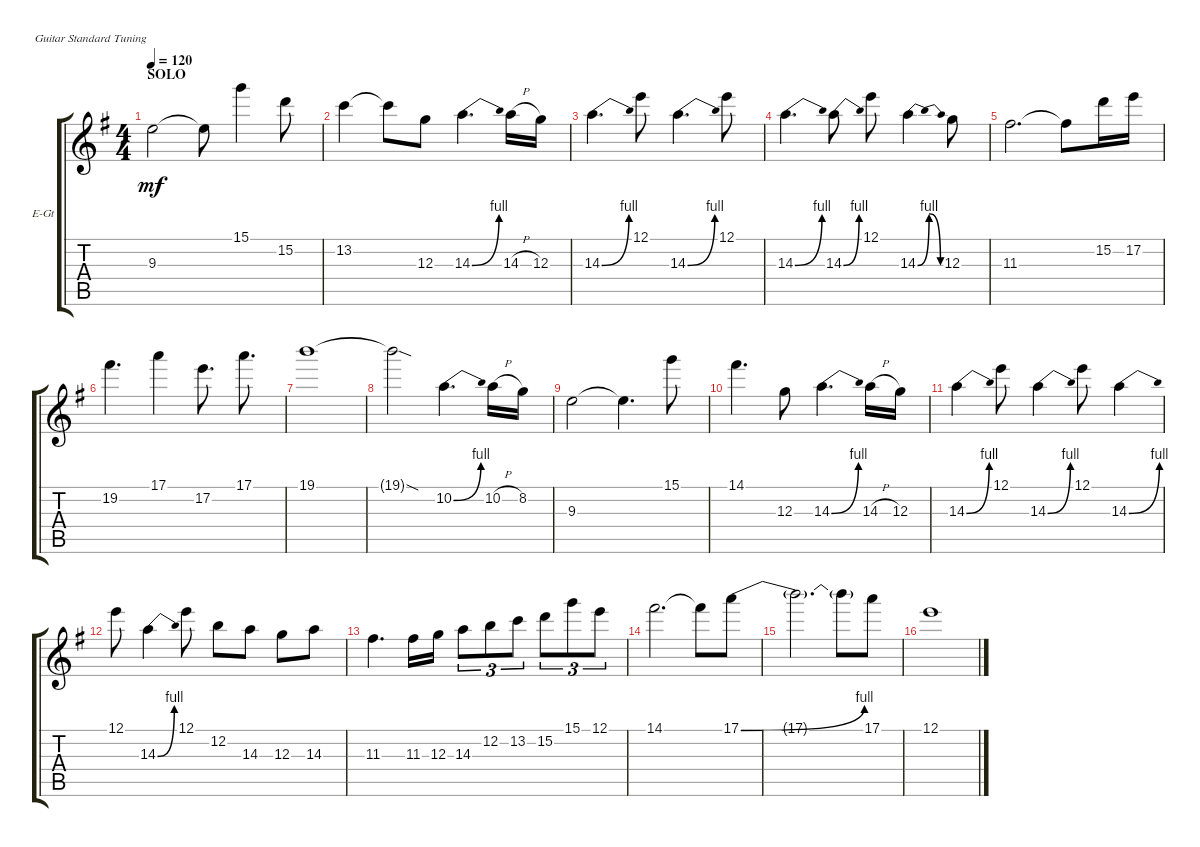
\defaultSystemsLayout 4
\bracketExtendMode groupsimilarinstruments
\firstSystemTrackNameOrientation horizontal
\otherSystemsTrackNameOrientation horizontal
\track ("Electric Guitar" "E-Gt") {instrument overdrivenguitar}
\staff {score tabs}
\tuning (E4 B3 G3 D3 A2 E2)
\ts (4 4)
\section ("" "SOLO")
\tempo 120
\clef g2
\scale
0.333333
\ks eminor
9.3.2{dy mf} 9.3{t}.8 15.1.4 15.2.8 |
\scale
0.333333 13.2.4 13.2{t}.8 12.3.8 14.3{be (bend 0 0 42.6 4)}.4{d} 14.3{h}.16 12.3.16 |
\scale
0.333333 14.3{be (bend 0 0 37.199999999999996 4)}.4{d} 12.1.8 14.3{be (bend 0 0 39.6 4)}.4{d} 12.1.8 |
\scale
0.333333 14.3{be (bend 0 0 39.6 4)}.4{d} 14.3{be (bend 0 0 12 4)}.8 12.1.8 14.3{be (bendrelease 0 0 10.2 4 20.4 4 40.199999999999996 0)}.4 12.3.8 |
\scale
0.333333 11.3.2{d} 11.3{t}.8 15.2.16 17.2.16 |
\scale
0.333333 19.2.4{d} 17.1.4 17.2.8{d} 17.1.8{d} |
\scale
0.333333 19.1.1 |
\scale
0.333333 19.1{sod t}.2 10.2{be (bend 0 0 15 4)}.4{d} 10.2{h}.16 8.2.16 |
\scale
0.333333 9.3.2 9.3{t}.4{d} 15.1.8 |
\scale
0.333333 14.1.4{d} 12.3.8 14.3{be (bend 0 0 42.6 4)}.4{d} 14.3{h}.16 12.3.16 |
\scale
0.333333 14.3{be (bend 0 0 37.199999999999996 4)}.4 12.1.8 14.3{be (bend 0 0 37.199999999999996 4)}.4 12.1.8 14.3{be (bend 0 0 37.199999999999996 4)}.4 |
\scale
0.333333 12.1.8 14.3{be (bend 0 0 37.199999999999996 4)}.4 12.1.8 12.2.8 14.3.8 12.3.8 14.3.8 |
\scale
0.333333 11.3.4{d} 11.3.16 12.3.16 14.3.8{tu (3 2)} 12.2.8{tu (3 2)} 13.2.8{tu (3 2)} 15.2.8{tu (3 2)} 15.1.8{tu (3 2)} 12.1.8{tu (3 2)} |
\scale
0.333333 14.1.2{d} 14.1{t}.8 17.1{be (bend 8.4 0 16.2 4)}.8 |
\scale
0.333333 17.1{t}.2{d} 17.1{t}.8 17.1.8 |
\scale
0.333333 12.1.1
